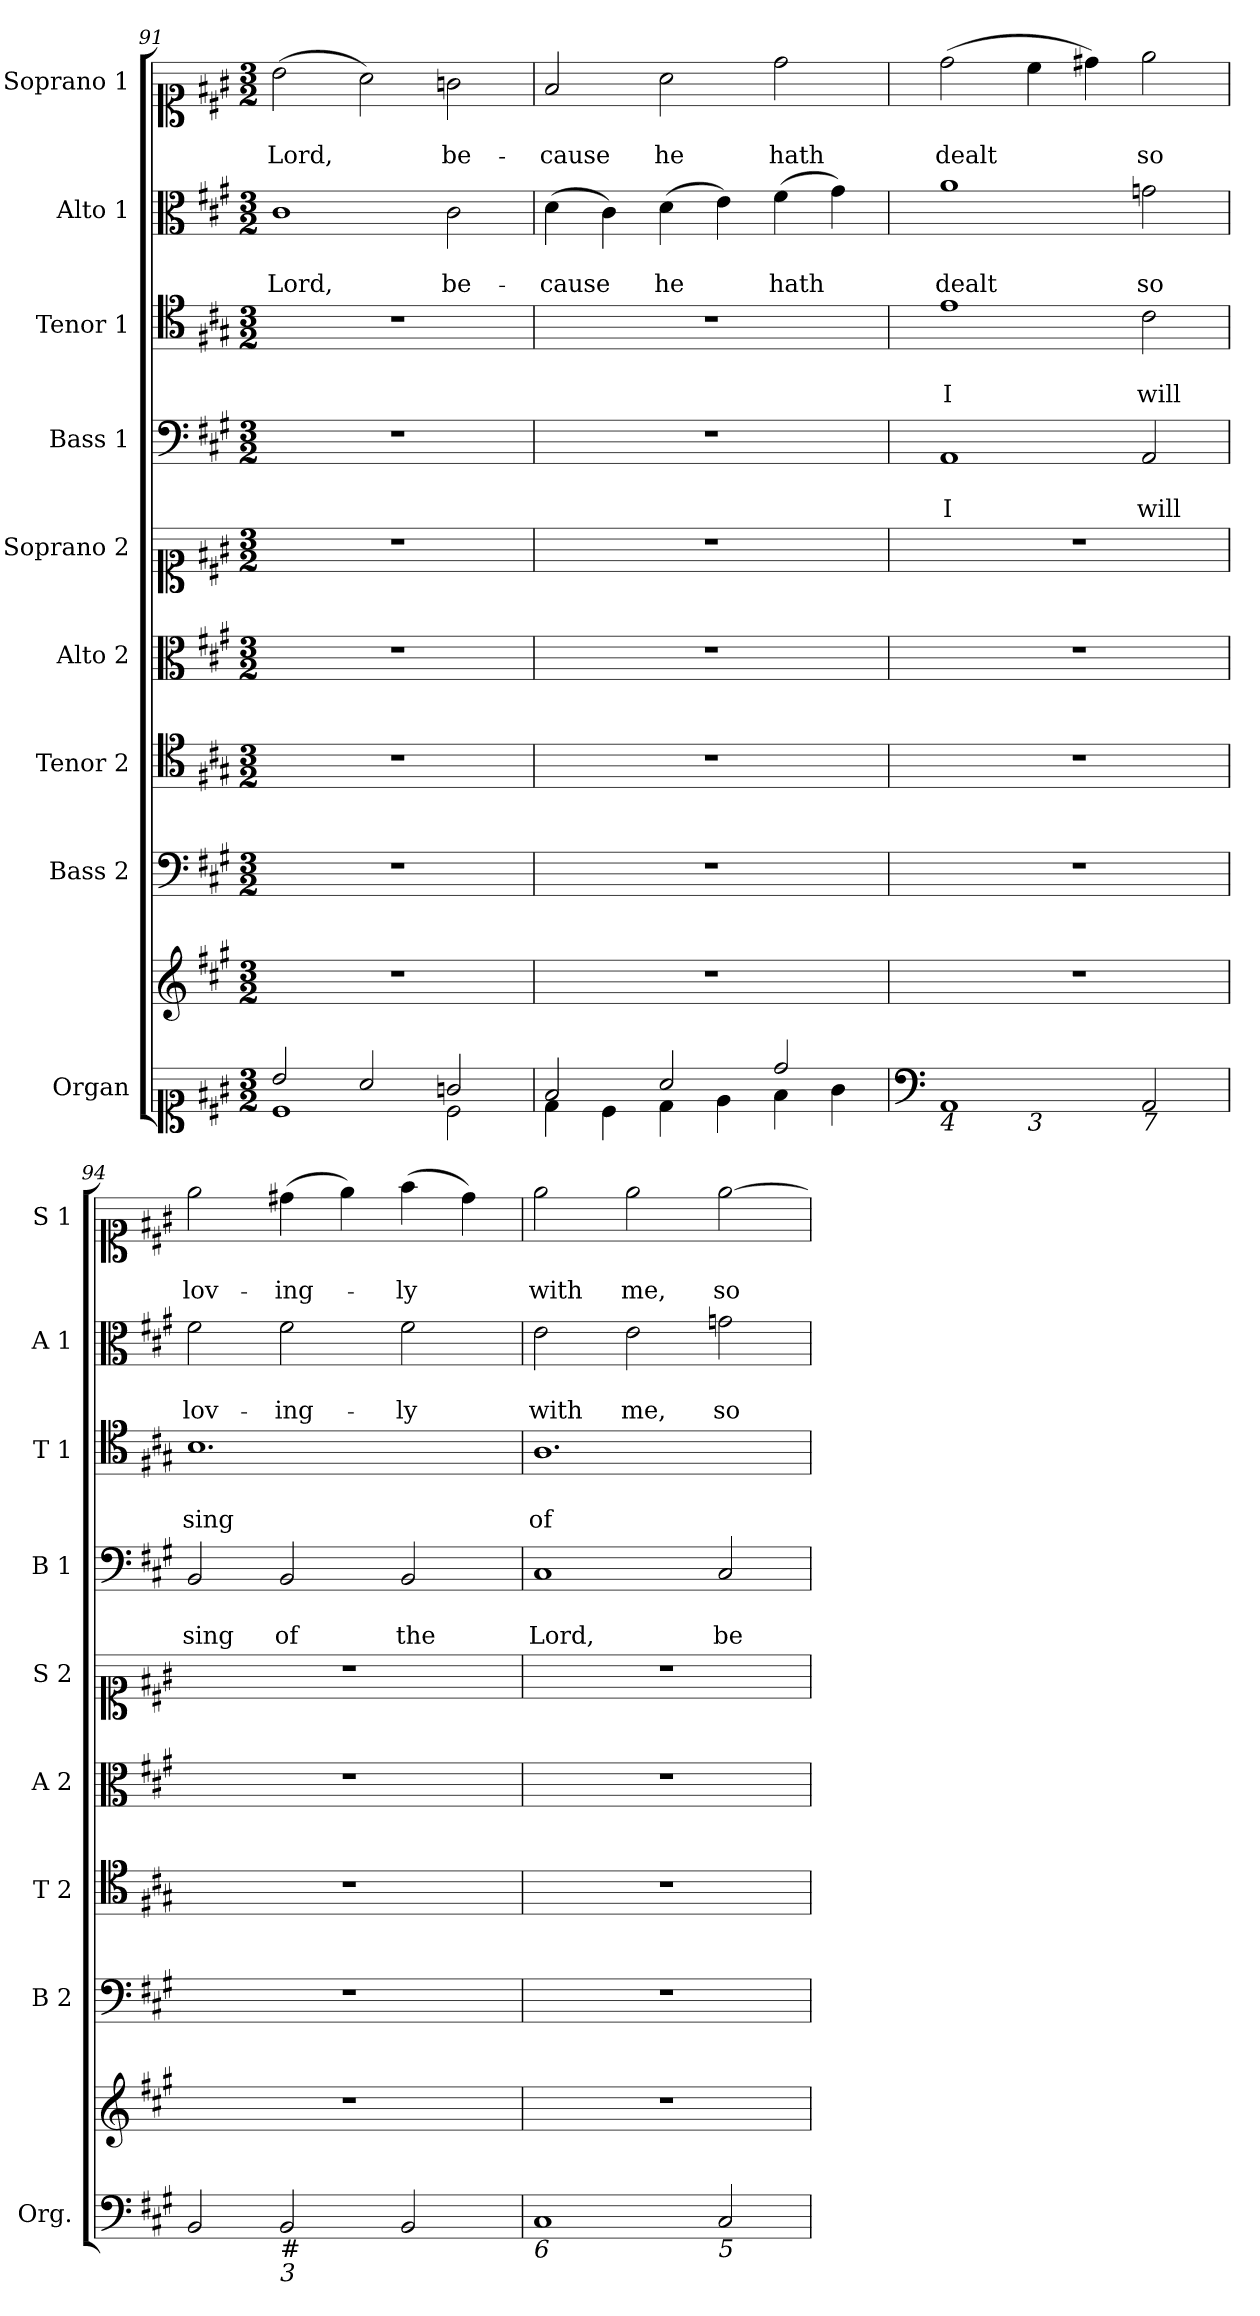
**kern	**kern	**kern	**kern	**kern	**kern	**kern	**text	**text	**kern	**text	**text	**kern	**text	**text	**kern	**text	**text
*part9	*part9	*part8	*part7	*part6	*part5	*part4	*part4	*part4	*part3	*part3	*part3	*part2	*part2	*part2	*part1	*part1	*part1
*staff10	*staff9	*staff8	*staff7	*staff6	*staff5	*staff4	*staff4	*staff4	*staff3	*staff3	*staff3	*staff2	*staff2	*staff2	*staff1	*staff1	*staff1
*I"Organ	*	*I"Bass 2	*I"Tenor 2	*I"Alto 2	*I"Soprano 2	*I"Bass 1	*	*	*I"Tenor 1	*	*	*I"Alto 1	*	*	*I"Soprano 1	*	*
*I'Org.	*	*I'B 2	*I'T 2	*I'A 2	*I'S 2	*I'B 1	*	*	*I'T 1	*	*	*I'A 1	*	*	*I'S 1	*	*
*clefC1	*clefG2	*clefF4	*clefC4	*clefC3	*clefC1	*clefF4	*	*	*clefC4	*	*	*clefC3	*	*	*clefC1	*	*
*k[f#c#g#]	*k[f#c#g#]	*k[f#c#g#]	*k[f#c#g#]	*k[f#c#g#]	*k[f#c#g#]	*k[f#c#g#]	*	*	*k[f#c#g#]	*	*	*k[f#c#g#]	*	*	*k[f#c#g#]	*	*
*A:	*A:	*A:	*A:	*A:	*A:	*A:	*	*	*A:	*	*	*A:	*	*	*A:	*	*
*M3/2	*M3/2	*M3/2	*M3/2	*M3/2	*M3/2	*M3/2	*	*	*M3/2	*	*	*M3/2	*	*	*M3/2	*	*
=91	=91	=91	=91	=91	=91	=91	=91	=91	=91	=91	=91	=91	=91	=91	=91	=91	=91
*^	*	*	*	*	*	*	*	*	*	*	*	*	*	*	*	*	*
!	!	!	!	!	!	!	!	!	!	!	!	!	!	!	!LO:LY:b	!	!	!LO:LY:b
2b/	1c#	1.r	1.r	1.r	1.r	1.r	1.r	.	.	1.r	.	.	1c#	.	Lord,	(>2b\	.	Lord,
2a/	.	.	.	.	.	.	.	.	.	.	.	.	.	.	.	2a\)	.	.
!	!	!	!	!	!	!	!	!	!	!	!	!	!	!	!LO:LY:b	!	!	!LO:LY:b
2gn/	2c#\	.	.	.	.	.	.	.	.	.	.	.	2c#\	.	be-	2gn\	.	be-
=92	=92	=92	=92	=92	=92	=92	=92	=92	=92	=92	=92	=92	=92	=92	=92	=92	=92	=92
!	!	!	!	!	!	!	!	!	!	!	!	!	!	!	!LO:LY:b	!	!	!LO:LY:b
2f#/	4d\	1.r	1.r	1.r	1.r	1.r	1.r	.	.	1.r	.	.	(>4d\	.	-cause	2f#/	.	-cause
.	4c#\	.	.	.	.	.	.	.	.	.	.	.	4c#\)	.	.	.	.	.
!	!	!	!	!	!	!	!	!	!	!	!	!	!	!	!LO:LY:b	!	!	!LO:LY:b
2a/	4d\	.	.	.	.	.	.	.	.	.	.	.	(>4d\	.	he	2a\	.	he
.	4e\	.	.	.	.	.	.	.	.	.	.	.	4e\)	.	.	.	.	.
!	!	!	!	!	!	!	!	!	!	!	!	!	!	!	!LO:LY:b	!	!	!LO:LY:b
2dd/	4f#\	.	.	.	.	.	.	.	.	.	.	.	(>4f#\	.	hath	2dd\	.	hath
.	4g#\	.	.	.	.	.	.	.	.	.	.	.	4g#\)	.	.	.	.	.
!!LO:LB:g=z
=93	=93	=93	=93	=93	=93	=93	=93	=93	=93	=93	=93	=93	=93	=93	=93	=93	=93	=93
*clefF4	*	*	*	*	*	*	*	*	*	*	*	*	*	*	*	*	*	*
!LO:TX:b:i:t=4	!	!	!	!	!	!	!	!	!	!	!	!	!	!	!	!	!	!
!	!	!	!	!	!	!	!	!	!LO:LY:b	!	!	!LO:LY:b	!	!	!LO:LY:b	!	!	!LO:LY:b
1AA	2ryy	1.r	1.r	1.r	1.r	1.r	1AA	.	I	1e	.	I	1a	.	dealt	(>2dd\	.	dealt
!	!LO:TX:b:i:t=3	!	!	!	!	!	!	!	!	!	!	!	!	!	!	!	!	!
.	1ryy	.	.	.	.	.	.	.	.	.	.	.	.	.	.	4cc#\	.	.
.	.	.	.	.	.	.	.	.	.	.	.	.	.	.	.	4dd#X\)	.	.
!LO:TX:b:i:t=7	!	!	!	!	!	!	!	!	!	!	!	!	!	!	!	!	!	!
!	!	!	!	!	!	!	!	!	!LO:LY:b	!	!	!LO:LY:b	!	!	!LO:LY:b	!	!	!LO:LY:b
2AA/	.	.	.	.	.	.	2AA/	.	will	2c#\	.	will	2gn\	.	so	2ee\	.	so
=94	=94	=94	=94	=94	=94	=94	=94	=94	=94	=94	=94	=94	=94	=94	=94	=94	=94	=94
!LO:TX:b:i:t=4	!	!	!	!	!	!	!	!	!	!	!	!	!	!	!	!	!	!
!	!	!	!	!	!	!	!	!	!LO:LY:b	!	!	!LO:LY:b	!	!	!LO:LY:b	!	!	!LO:LY:b
*v	*v	*	*	*	*	*	*	*	*	*	*	*	*	*	*	*	*	*
2BB/	1.r	1.r	1.r	1.r	1.r	2BB/	.	sing	1.B	.	sing	2f#\	.	lov-	2ee\	.	lov-
!LO:TX:b:i:t=#	!	!	!	!	!	!	!	!	!	!	!	!	!	!	!	!	!
!LO:TX:b:i:t=3	!	!	!	!	!	!	!	!	!	!	!	!	!	!	!	!	!
!	!	!	!	!	!	!	!	!LO:LY:b	!	!	!	!	!	!LO:LY:b	!	!	!LO:LY:b
2BB/	.	.	.	.	.	2BB/	.	of	.	.	.	2f#\	.	-ing-	(>4dd#X\	.	-ing-
.	.	.	.	.	.	.	.	.	.	.	.	.	.	.	4ee\)	.	.
!	!	!	!	!	!	!	!	!LO:LY:b	!	!	!	!	!	!LO:LY:b	!	!	!LO:LY:b
2BB/	.	.	.	.	.	2BB/	.	the	.	.	.	2f#\	.	-ly	(>4ff#\	.	-ly
.	.	.	.	.	.	.	.	.	.	.	.	.	.	.	4dd#\)	.	.
=95	=95	=95	=95	=95	=95	=95	=95	=95	=95	=95	=95	=95	=95	=95	=95	=95	=95
!LO:TX:b:i:t=6	!	!	!	!	!	!	!	!	!	!	!	!	!	!	!	!	!
!	!	!	!	!	!	!	!	!LO:LY:b	!	!	!LO:LY:b	!	!	!LO:LY:b	!	!	!LO:LY:b
1C#	1.r	1.r	1.r	1.r	1.r	1C#	.	Lord,	1.A	.	of	2e\	.	with	2ee\	.	with
!	!	!	!	!	!	!	!	!	!	!	!	!	!	!LO:LY:b	!	!	!LO:LY:b
.	.	.	.	.	.	.	.	.	.	.	.	2e\	.	me,	2ee\	.	me,
!LO:TX:b:i:t=5	!	!	!	!	!	!	!	!	!	!	!	!	!	!	!	!	!
!	!	!	!	!	!	!	!	!LO:LY:b	!	!	!	!	!	!LO:LY:b	!	!	!LO:LY:b
2C#/	.	.	.	.	.	2C#/	.	be-	.	.	.	2gn\	.	so	[2ee\	.	so
=	=	=	=	=	=	=	=	=	=	=	=	=	=	=	=	=	=
*-	*-	*-	*-	*-	*-	*-	*-	*-	*-	*-	*-	*-	*-	*-	*-	*-	*-
